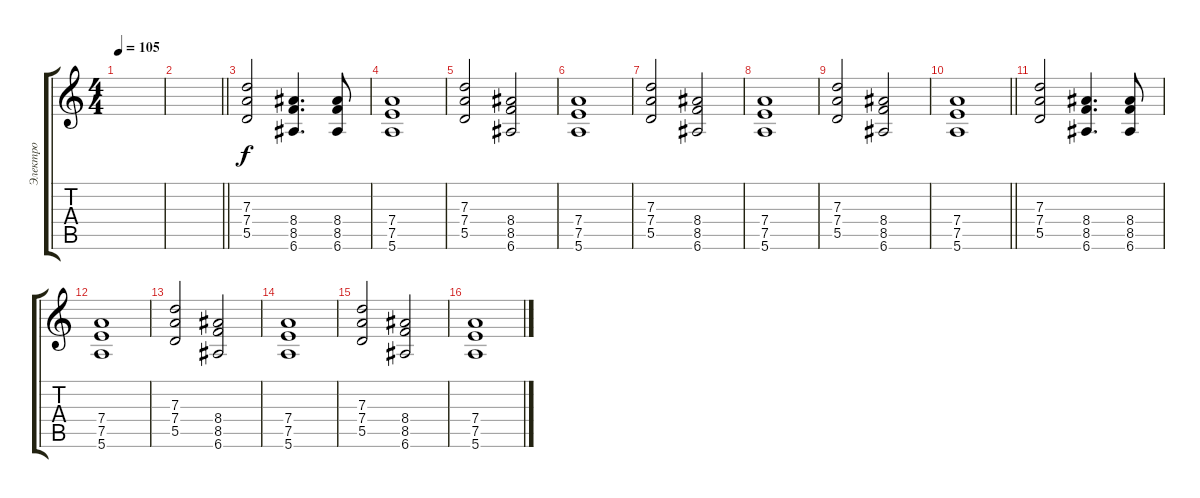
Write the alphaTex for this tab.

\track ("Электро" "Электро") {instrument distortionguitar}
\staff {score tabs}
\tuning (E4 B3 G3 D3 A2 E2) {hide}
\ts (4 4)
\tempo 105
\clef g2
\ks c
|
\barLineRight lightlight
|
(7.3 7.4 5.5).2 (8.4 8.5 6.6).4{d} (8.4 8.5 6.6).8 |
(7.4 7.5 5.6).1 |
(7.3 7.4 5.5).2 (8.4 8.5 6.6).2 |
(7.4 7.5 5.6).1 |
(7.3 7.4 5.5).2 (8.4 8.5 6.6).2 |
(7.4 7.5 5.6).1 |
(7.3 7.4 5.5).2 (8.4 8.5 6.6).2 |
\barLineRight lightlight
(7.4 7.5 5.6).1 |
(7.3 7.4 5.5).2 (8.4 8.5 6.6).4{d} (8.4 8.5 6.6).8 |
(7.4 7.5 5.6).1 |
(7.3 7.4 5.5).2 (8.4 8.5 6.6).2 |
(7.4 7.5 5.6).1 |
(7.3 7.4 5.5).2 (8.4 8.5 6.6).2 |
(7.4 7.5 5.6).1
